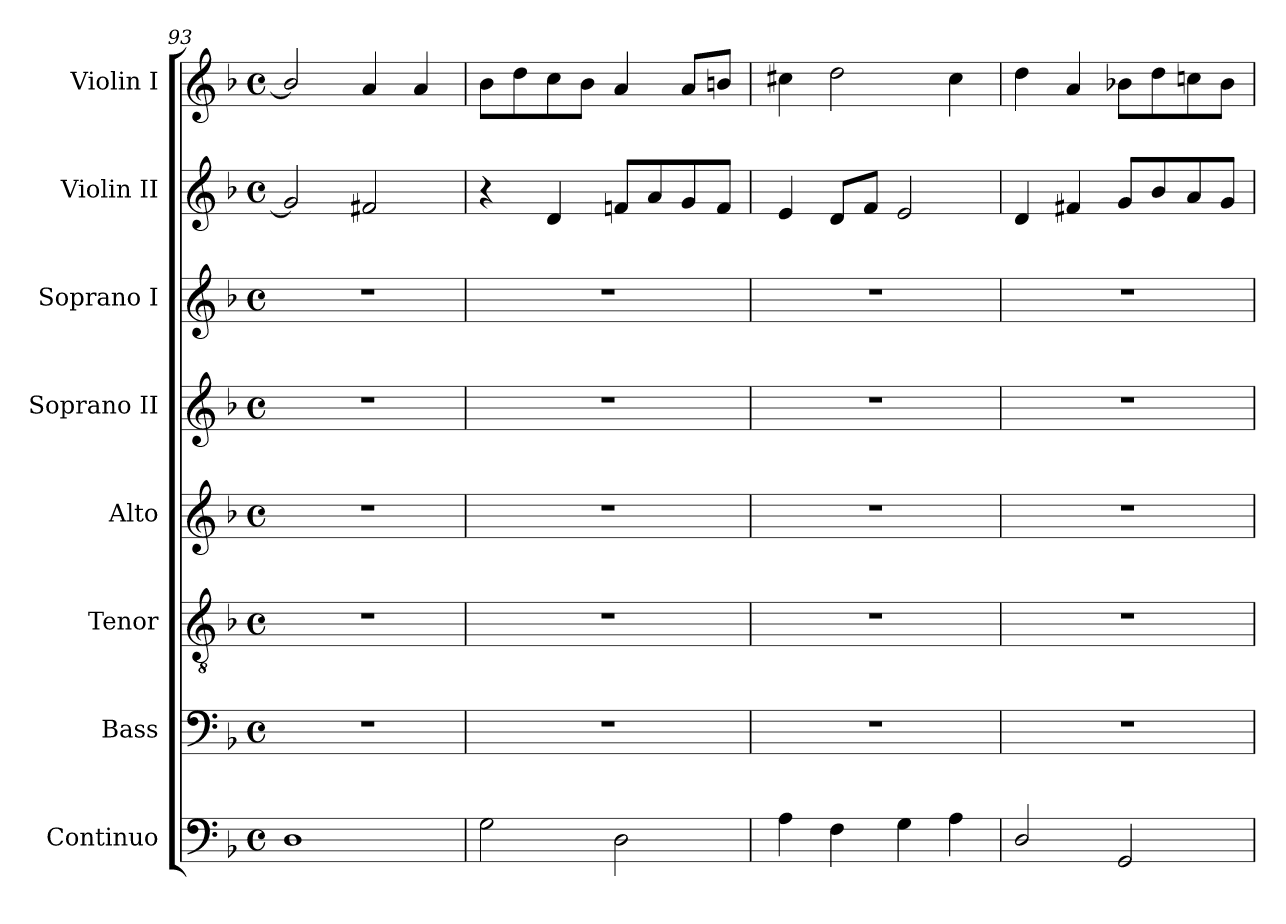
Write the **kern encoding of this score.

**kern	**kern	**kern	**kern	**kern	**kern	**kern	**kern
*part8	*part7	*part6	*part5	*part4	*part3	*part2	*part1
*staff8	*staff7	*staff6	*staff5	*staff4	*staff3	*staff2	*staff1
*I"Continuo	*I"Bass	*I"Tenor	*I"Alto	*I"Soprano II	*I"Soprano I	*I"Violin II	*I"Violin I
*	*I'B	*I'T	*I'A	*I'S II	*I'S I	*I'Vn II	*I'Vn I
*clefF4	*clefF4	*clefGv2	*clefG2	*clefG2	*clefG2	*clefG2	*clefG2
*k[b-]	*k[b-]	*k[b-]	*k[b-]	*k[b-]	*k[b-]	*k[b-]	*k[b-]
*F:	*F:	*F:	*F:	*F:	*F:	*F:	*F:
*M4/4	*M4/4	*M4/4	*M4/4	*M4/4	*M4/4	*M4/4	*M4/4
*met(c)	*met(c)	*met(c)	*met(c)	*met(c)	*met(c)	*met(c)	*met(c)
=93	=93	=93	=93	=93	=93	=93	=93
1D	1r	1r	1r	1r	1r	2g]	2b-/]
.	.	.	.	.	.	2f#X	4a
.	.	.	.	.	.	.	4a
=94	=94	=94	=94	=94	=94	=94	=94
2G	1r	1r	1r	1r	1r	4r	8b-L
.	.	.	.	.	.	.	8dd
.	.	.	.	.	.	4d	8cc
.	.	.	.	.	.	.	8b-J
2D	.	.	.	.	.	8fnL	4a
.	.	.	.	.	.	8a	.
.	.	.	.	.	.	8g	8aL
.	.	.	.	.	.	8fJ	8bnJ
=95	=95	=95	=95	=95	=95	=95	=95
4A	1r	1r	1r	1r	1r	4e	4cc#X
4F	.	.	.	.	.	8dL	2dd
.	.	.	.	.	.	8fJ	.
4G	.	.	.	.	.	2e	.
4A	.	.	.	.	.	.	4cc#
=96	=96	=96	=96	=96	=96	=96	=96
2D/	1r	1r	1r	1r	1r	4d	4dd
.	.	.	.	.	.	4f#X	4a
2GG	.	.	.	.	.	8gL	8b-XL
.	.	.	.	.	.	8b-	8dd
.	.	.	.	.	.	8a	8ccn
.	.	.	.	.	.	8gJ	8b-J
=	=	=	=	=	=	=	=
*-	*-	*-	*-	*-	*-	*-	*-
